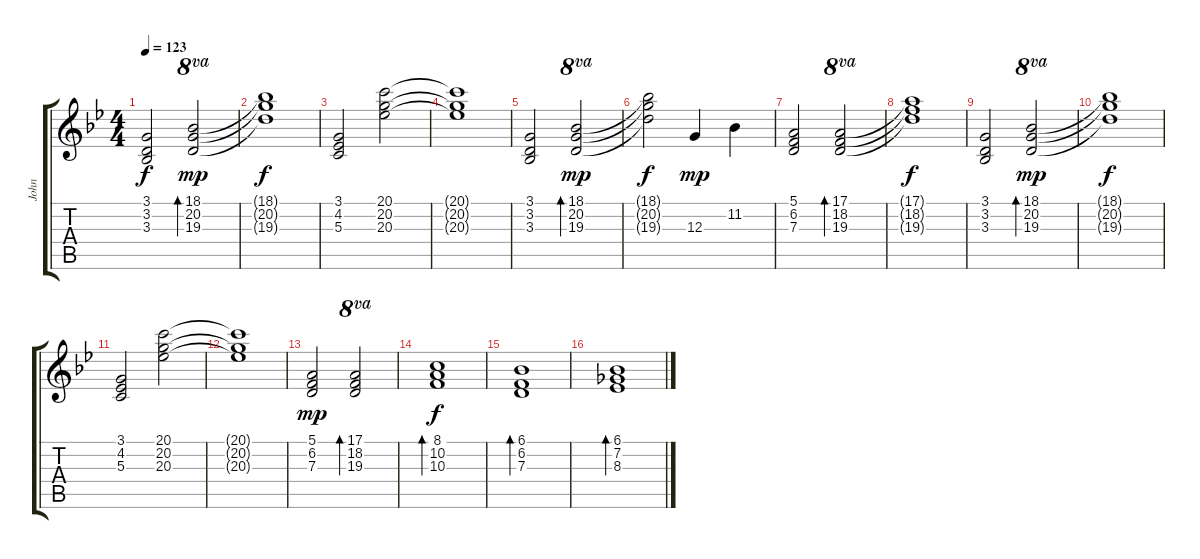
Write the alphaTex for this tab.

\track ("John" "John") {instrument musicbox}
\staff {score tabs}
\tuning (E4 B3 G3 D3 A2 E2) {hide}
\ts (4 4)
\tempo 123
\clef g2
\ks bb
(3.1 3.2 3.3).2{dy f} (18.1 20.2 19.3).2{bd 30 ot 8va dy mp} |
(18.1{t} 20.2{t} 19.3{t}).1{dy f} |
(3.1 4.2 5.3).2 (20.1 20.2 20.3).2 |
(20.1{t} 20.2{t} 20.3{t}).1 |
(3.1 3.2 3.3).2 (18.1 20.2 19.3).2{bd 30 ot 8va dy mp} |
(18.1{t} 20.2{t} 19.3{t}).2{dy f} 12.3.4{dy mp} 11.2.4 |
(5.1 6.2 7.3).2 (17.1 18.2 19.3).2{bd 30 ot 8va} |
(17.1{t} 18.2{t} 19.3{t}).1{dy f} |
(3.1 3.2 3.3).2 (18.1 20.2 19.3).2{bd 30 ot 8va dy mp} |
(18.1{t} 20.2{t} 19.3{t}).1{dy f} |
(3.1 4.2 5.3).2 (20.1 20.2 20.3).2 |
(20.1{t} 20.2{t} 20.3{t}).1 |
(5.1 6.2 7.3).2{dy mp} (17.1 18.2 19.3).2{bd 30 ot 8va} |
(8.1 10.2 10.3).1{bd 480 dy f} |
(6.1 6.2 7.3).1{bd 240} |
(6.1 7.2 8.3).1{bd 240}
